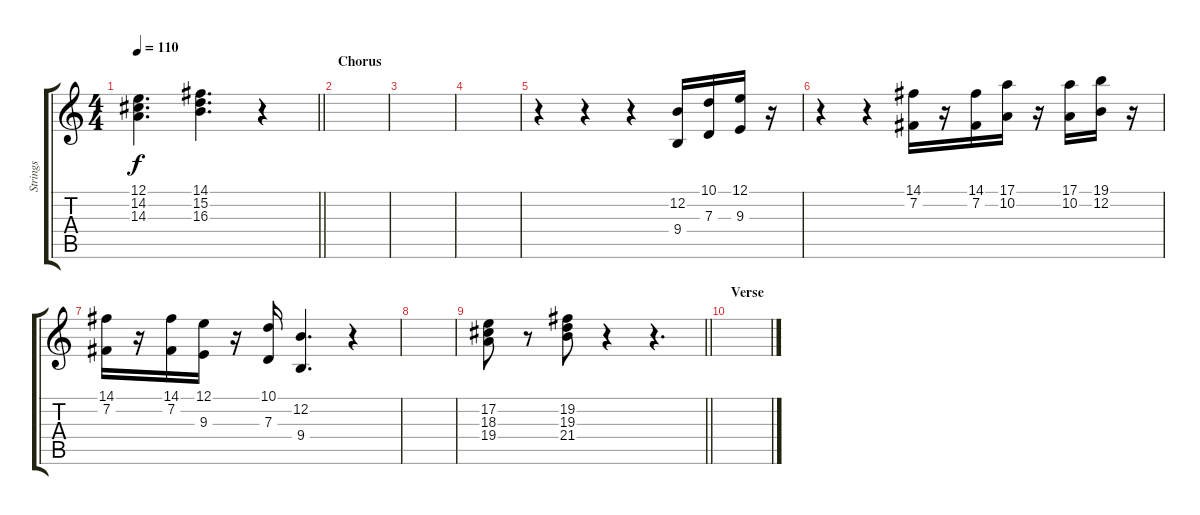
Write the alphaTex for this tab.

\track ("Strings" "Strings") {instrument stringensemble1}
\staff {score tabs}
\tuning (E4 B3 G3 D3 A2 E2) {hide}
\ts (4 4)
\tempo 110
\clef g2
\barLineRight lightlight
\ks c
(12.1 14.2 14.3).4{d dy f} (14.1 15.2 16.3).4{d} r.4 |
\section ("" "Chorus")
|
|
|
r.4 r.4 r.4 (12.2 9.4).16 (10.1 7.3).16 (12.1 9.3).16 r.16 |
r.4 r.4 (14.1 7.2).16 r.16 (14.1 7.2).16 (17.1 10.2).16 r.16 (17.1 10.2).16 (19.1 12.2).16 r.16 |
(14.1 7.2).16 r.16 (14.1 7.2).16 (12.1 9.3).16 r.16 (10.1 7.3).16 (12.2 9.4).4{d} r.4 |
|
\barLineRight lightlight
(17.2 18.3 19.4).8 r.8 (19.2 19.3 21.4).8 r.4 r.4{d} |
\section ("" "Verse")
